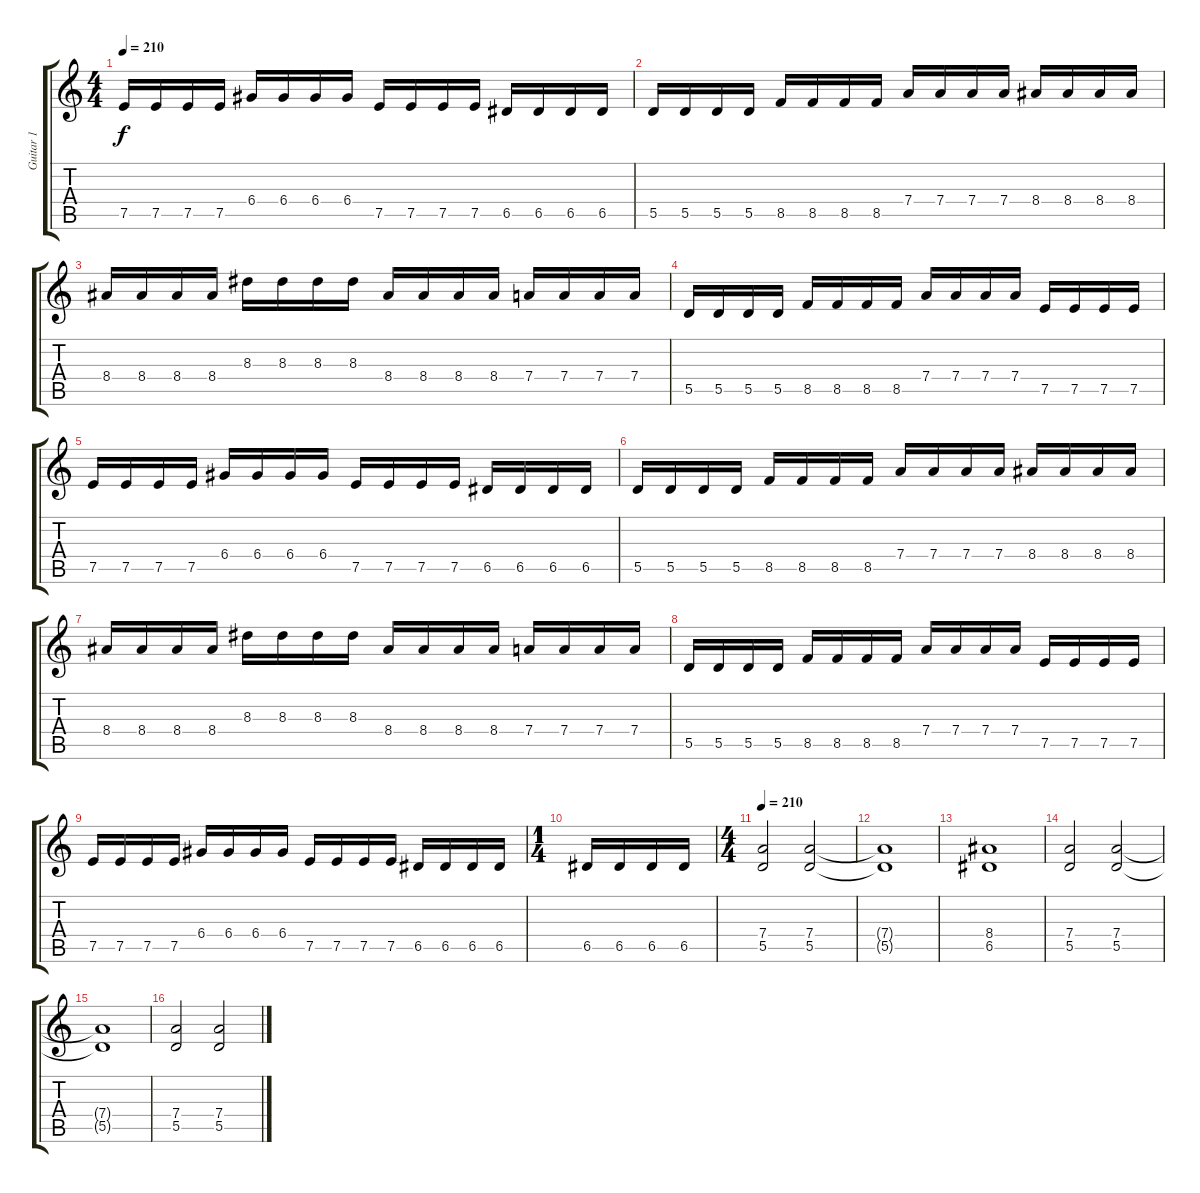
\track ("Guitar 1" "Guitar 1") {instrument distortionguitar}
\staff {score tabs}
\tuning (E4 B3 G3 D3 A2 E2) {hide}
\ts (4 4)
\tempo 210
\clef g2
\ks c
7.5.16{dy f} 7.5.16 7.5.16 7.5.16 6.4.16 6.4.16 6.4.16 6.4.16 7.5.16 7.5.16 7.5.16 7.5.16 6.5.16 6.5.16 6.5.16 6.5.16 |
5.5.16 5.5.16 5.5.16 5.5.16 8.5.16 8.5.16 8.5.16 8.5.16 7.4.16 7.4.16 7.4.16 7.4.16 8.4.16 8.4.16 8.4.16 8.4.16 |
8.4.16 8.4.16 8.4.16 8.4.16 8.3.16 8.3.16 8.3.16 8.3.16 8.4.16 8.4.16 8.4.16 8.4.16 7.4.16 7.4.16 7.4.16 7.4.16 |
5.5.16 5.5.16 5.5.16 5.5.16 8.5.16 8.5.16 8.5.16 8.5.16 7.4.16 7.4.16 7.4.16 7.4.16 7.5.16 7.5.16 7.5.16 7.5.16 |
7.5.16 7.5.16 7.5.16 7.5.16 6.4.16 6.4.16 6.4.16 6.4.16 7.5.16 7.5.16 7.5.16 7.5.16 6.5.16 6.5.16 6.5.16 6.5.16 |
5.5.16 5.5.16 5.5.16 5.5.16 8.5.16 8.5.16 8.5.16 8.5.16 7.4.16 7.4.16 7.4.16 7.4.16 8.4.16 8.4.16 8.4.16 8.4.16 |
8.4.16 8.4.16 8.4.16 8.4.16 8.3.16 8.3.16 8.3.16 8.3.16 8.4.16 8.4.16 8.4.16 8.4.16 7.4.16 7.4.16 7.4.16 7.4.16 |
5.5.16 5.5.16 5.5.16 5.5.16 8.5.16 8.5.16 8.5.16 8.5.16 7.4.16 7.4.16 7.4.16 7.4.16 7.5.16 7.5.16 7.5.16 7.5.16 |
7.5.16 7.5.16 7.5.16 7.5.16 6.4.16 6.4.16 6.4.16 6.4.16 7.5.16 7.5.16 7.5.16 7.5.16 6.5.16 6.5.16 6.5.16 6.5.16 |
\ts (1 4)
6.5.16 6.5.16 6.5.16 6.5.16 |
\ts (4 4)
\tempo 210
(7.4 5.5).2 (7.4 5.5).2 |
(7.4{t} 5.5{t}).1 |
(8.4 6.5).1 |
(7.4 5.5).2 (7.4 5.5).2 |
(7.4{t} 5.5{t}).1 |
(7.4 5.5).2 (7.4 5.5).2
